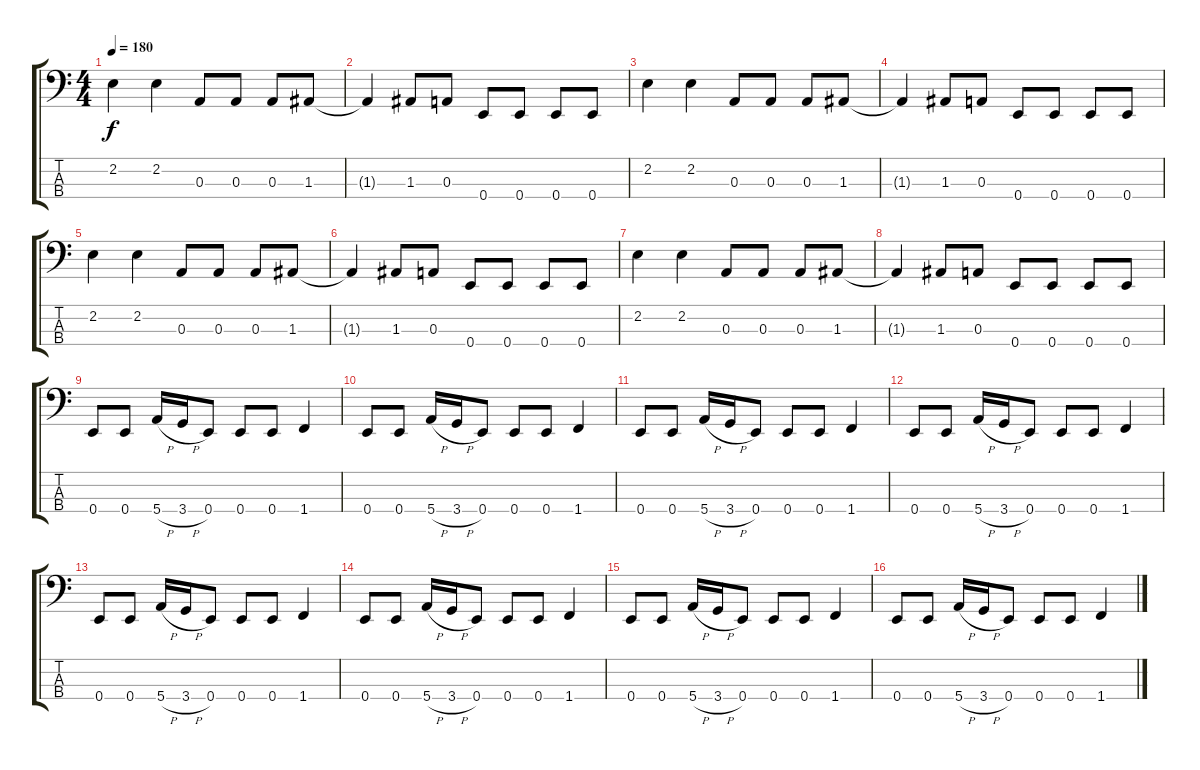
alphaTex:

\track "" {instrument electricbasspick}
\staff {score tabs}
\tuning (G2 D2 A1 E1) {hide}
\ts (4 4)
\tempo 180
\clef f4
\ks c
2.2.4{dy f} 2.2.4 0.3.8 0.3.8 0.3.8 1.3.8 |
1.3{t}.4 1.3.8 0.3.8 0.4.8 0.4.8 0.4.8 0.4.8 |
2.2.4 2.2.4 0.3.8 0.3.8 0.3.8 1.3.8 |
1.3{t}.4 1.3.8 0.3.8 0.4.8 0.4.8 0.4.8 0.4.8 |
2.2.4 2.2.4 0.3.8 0.3.8 0.3.8 1.3.8 |
1.3{t}.4 1.3.8 0.3.8 0.4.8 0.4.8 0.4.8 0.4.8 |
2.2.4 2.2.4 0.3.8 0.3.8 0.3.8 1.3.8 |
1.3{t}.4 1.3.8 0.3.8 0.4.8 0.4.8 0.4.8 0.4.8 |
0.4.8 0.4.8 5.4{h}.16 3.4{h}.16 0.4.8 0.4.8 0.4.8 1.4.4 |
0.4.8 0.4.8 5.4{h}.16 3.4{h}.16 0.4.8 0.4.8 0.4.8 1.4.4 |
0.4.8 0.4.8 5.4{h}.16 3.4{h}.16 0.4.8 0.4.8 0.4.8 1.4.4 |
0.4.8 0.4.8 5.4{h}.16 3.4{h}.16 0.4.8 0.4.8 0.4.8 1.4.4 |
0.4.8 0.4.8 5.4{h}.16 3.4{h}.16 0.4.8 0.4.8 0.4.8 1.4.4 |
0.4.8 0.4.8 5.4{h}.16 3.4{h}.16 0.4.8 0.4.8 0.4.8 1.4.4 |
0.4.8 0.4.8 5.4{h}.16 3.4{h}.16 0.4.8 0.4.8 0.4.8 1.4.4 |
0.4.8 0.4.8 5.4{h}.16 3.4{h}.16 0.4.8 0.4.8 0.4.8 1.4.4
